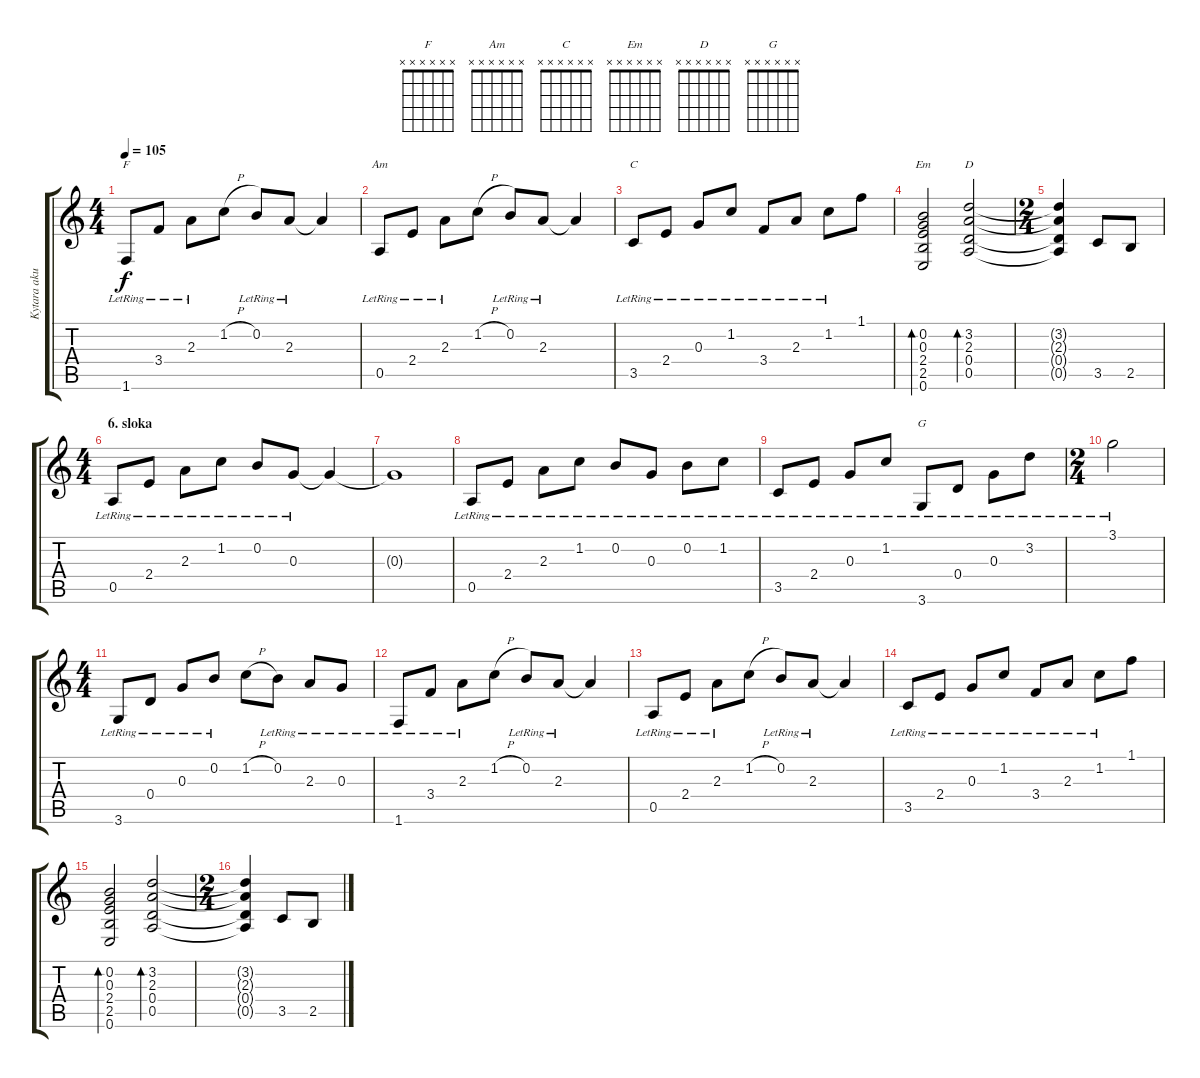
\track ("Kytara akusticka" "Kytara aku") {instrument acousticguitarsteel}
\staff {score tabs}
\tuning (E4 B3 G3 D3 A2 E2) {hide}
\chord ("F" x x x x x x)
\chord ("Am" x x x x x x)
\chord ("C" x x x x x x)
\chord ("Em" x x x x x x)
\chord ("D" x x x x x x)
\chord ("G" x x x x x x)
\ts (4 4)
\tempo 105
\clef g2
\ks c
1.6{lr}.8{ch "F" dy f} 3.4{lr}.8 2.3{lr}.8 1.2{h}.8 0.2{lr}.8 2.3{lr}.8 2.3{t}.4 |
0.5{lr}.8{ch "Am"} 2.4{lr}.8 2.3{lr}.8 1.2{h}.8 0.2{lr}.8 2.3{lr}.8 2.3{t}.4 |
3.5{lr}.8{ch "C"} 2.4{lr}.8 0.3{lr}.8 1.2{lr}.8 3.4{lr}.8 2.3{lr}.8 1.2{lr}.8 1.1.8 |
(0.2 0.3 2.4 2.5 0.6).2{bd 240 ch "Em"} (3.2 2.3 0.4 0.5).2{bd 240 ch "D"} |
\ts (2 4)
(3.2{t} 2.3{t} 0.4{t} 0.5{t}).4 3.5.8 2.5.8 |
\ts (4 4)
\section ("" "6. sloka")
0.5{lr}.8 2.4{lr}.8 2.3{lr}.8 1.2{lr}.8 0.2{lr}.8 0.3{lr}.8 0.3{t}.4 |
0.3{t}.1 |
0.5{lr}.8 2.4{lr}.8 2.3{lr}.8 1.2{lr}.8 0.2{lr}.8 0.3{lr}.8 0.2{lr}.8 1.2{lr}.8 |
3.5{lr}.8 2.4{lr}.8 0.3{lr}.8 1.2{lr}.8 3.6{lr}.8{ch "G"} 0.4{lr}.8 0.3{lr}.8 3.2{lr}.8 |
\ts (2 4)
3.1{lr}.2 |
\ts (4 4)
3.6{lr}.8 0.4{lr}.8 0.3{lr}.8 0.2{lr}.8 1.2{h}.8 0.2{lr}.8 2.3{lr}.8 0.3{lr}.8 |
1.6{lr}.8 3.4{lr}.8 2.3{lr}.8 1.2{h}.8 0.2{lr}.8 2.3{lr}.8 2.3{t}.4 |
0.5{lr}.8 2.4{lr}.8 2.3{lr}.8 1.2{h}.8 0.2{lr}.8 2.3{lr}.8 2.3{t}.4 |
3.5{lr}.8 2.4{lr}.8 0.3{lr}.8 1.2{lr}.8 3.4{lr}.8 2.3{lr}.8 1.2{lr}.8 1.1.8 |
(0.2 0.3 2.4 2.5 0.6).2{bd 240} (3.2 2.3 0.4 0.5).2{bd 240} |
\ts (2 4)
(3.2{t} 2.3{t} 0.4{t} 0.5{t}).4 3.5.8 2.5.8
